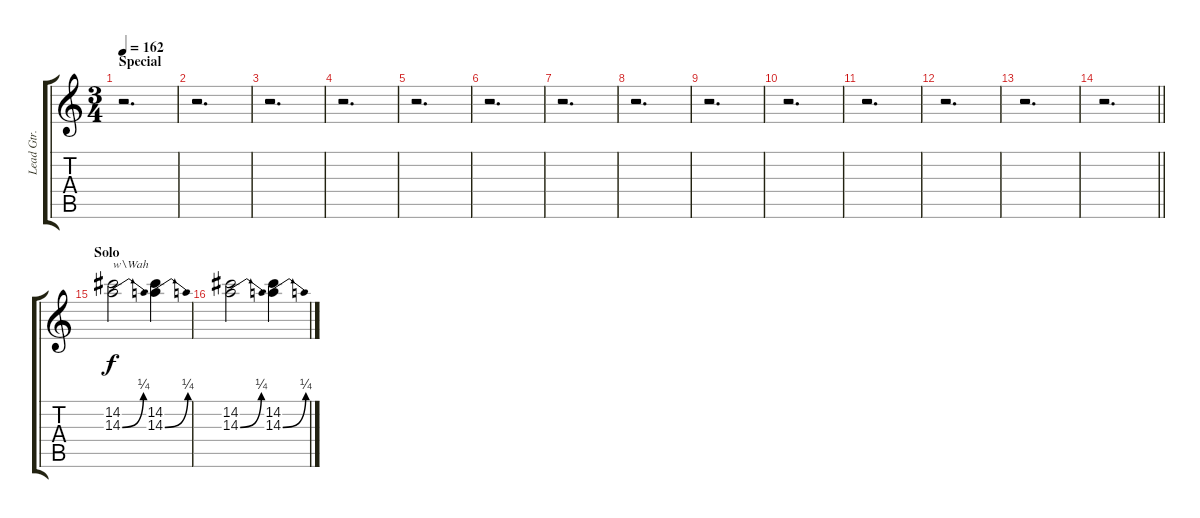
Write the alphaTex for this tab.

\track ("Lead Gtr." "Lead Gtr.") {instrument distortionguitar}
\staff {score tabs}
\tuning (E4 B3 G3 D3 A2 E2) {hide}
\ts (3 4)
\section ("" "Special")
\tempo 162
\clef g2
\ks c
r.2{d dy f} |
r.2{d} |
r.2{d} |
r.2{d} |
r.2{d} |
r.2{d} |
r.2{d} |
r.2{d} |
r.2{d} |
r.2{d} |
r.2{d} |
r.2{d} |
r.2{d} |
\barLineRight lightlight
r.2{d} |
\section ("" "Solo")
(14.2 14.3{be (bend 0 0 60 1)}).2{txt "w\\Wah"} (14.2 14.3{be (bend 0 0 60 1)}).4 |
(14.2 14.3{be (bend 0 0 60 1)}).2 (14.2 14.3{be (bend 0 0 60 1)}).4
